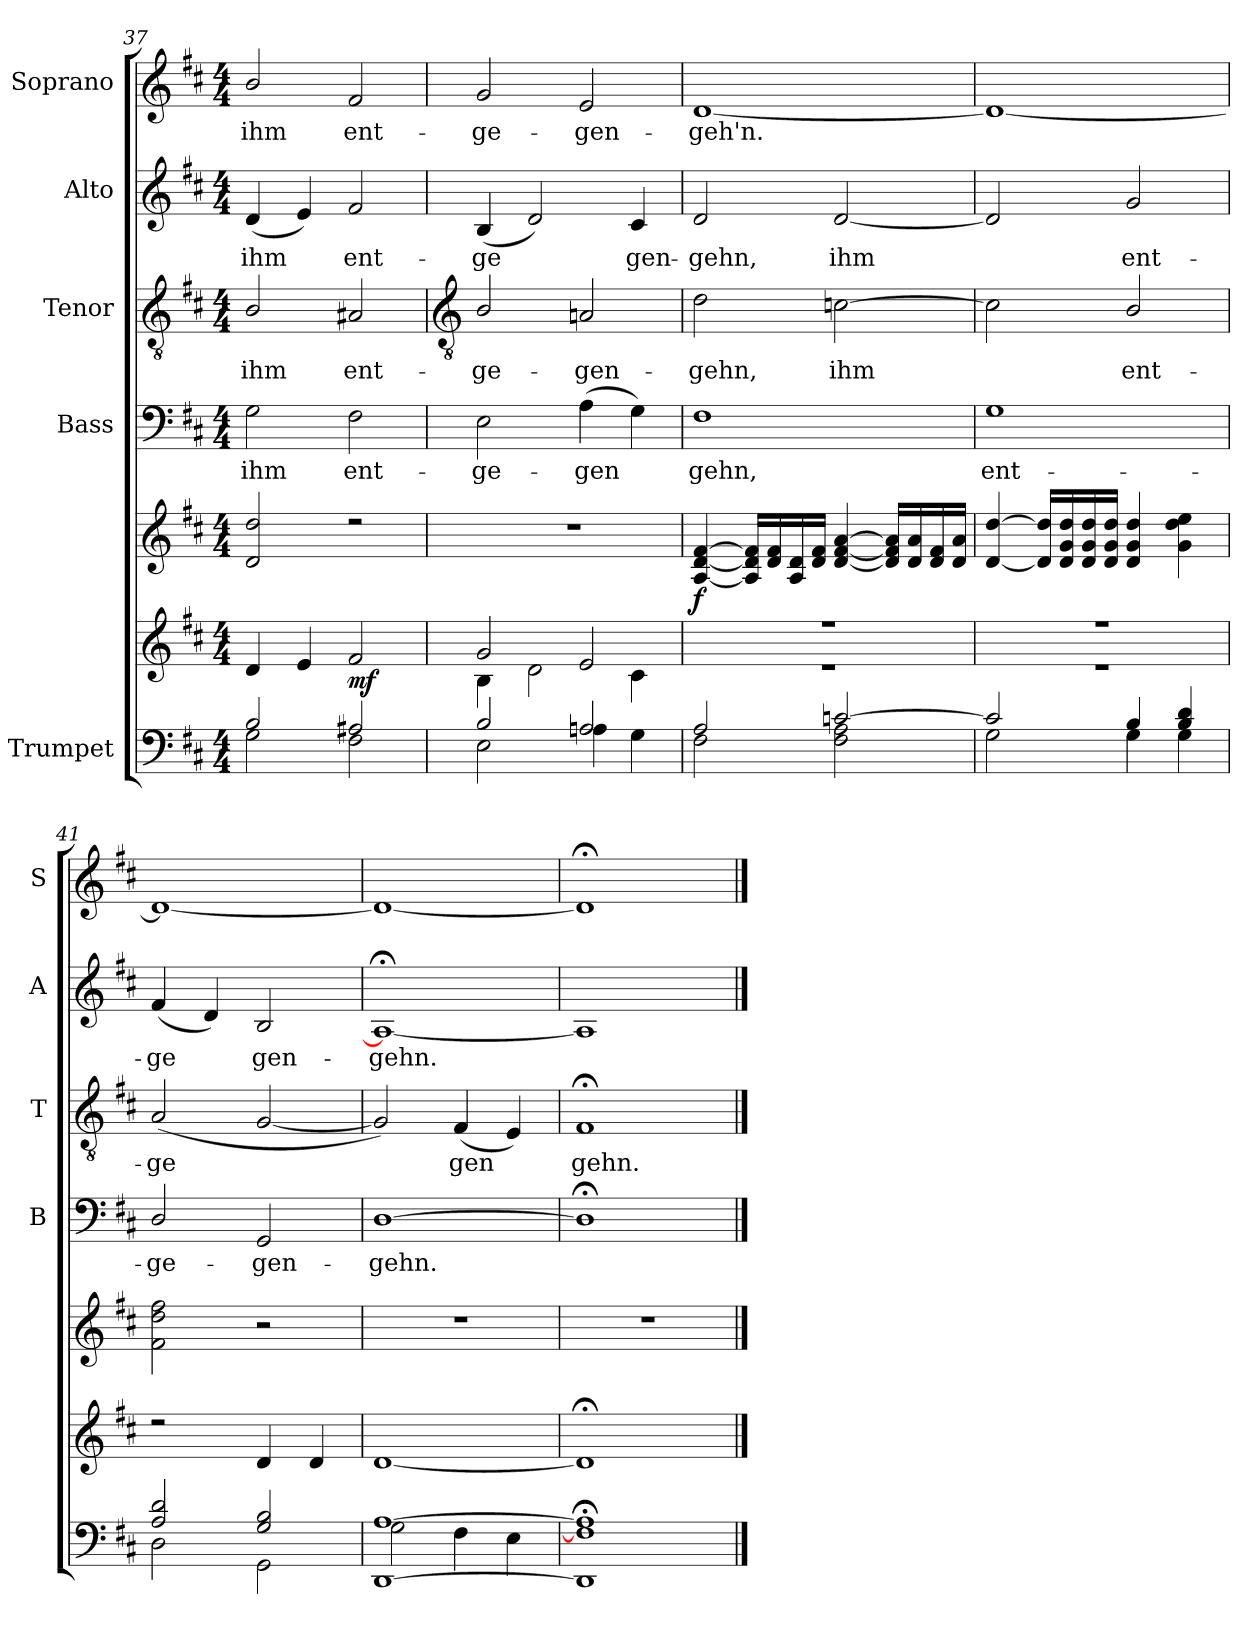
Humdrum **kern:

**kern	**kern	**kern	**dynam	**kern	**text	**kern	**text	**kern	**text	**kern	**text
*part5	*part5	*part5	*part5	*part4	*part4	*part3	*part3	*part2	*part2	*part1	*part1
*staff7	*staff6	*staff5	*staff5/6/7	*staff4	*staff4	*staff3	*staff3	*staff2	*staff2	*staff1	*staff1
*I"Trumpet	*	*	*	*I"Bass	*	*I"Tenor	*	*I"Alto	*	*I"Soprano	*
*	*	*	*	*I'B	*	*I'T	*	*I'A	*	*I'S	*
*clefF4	*clefG2	*clefG2	*	*clefF4	*	*clefGv2	*	*clefG2	*	*clefG2	*
*k[f#c#]	*k[f#c#]	*k[f#c#]	*	*k[f#c#]	*	*k[f#c#]	*	*k[f#c#]	*	*k[f#c#]	*
*D:	*D:	*D:	*	*D:	*	*D:	*	*D:	*	*D:	*
*M4/4	*M4/4	*M4/4	*	*M4/4	*	*M4/4	*	*M4/4	*	*M4/4	*
=37	=37	=37	=37	=37	=37	=37	=37	=37	=37	=37	=37
*^	*^	*^	*	*	*	*	*	*	*	*	*
!	!	!	!	!	!	!	!	!LO:LY:b	!	!LO:LY:b	!	!LO:LY:b	!	!LO:LY:b
2B/	2G\	4d/	2ryy	2d/ 2dd/	1ryy	.	2G	ihm	2B/	ihm	(<4d	ihm	2b/	ihm
.	.	4e/	.	.	.	.	.	.	.	.	4e)	.	.	.
!	!	!	!	!	!	!LO:DY:a=3	!	!LO:LY:b	!	!LO:LY:b	!	!LO:LY:b	!	!LO:LY:b
2A#X/	2F#\	2f#/	2ryy	2r	.	mf	2F#	ent-	2A#X	ent-	2f#	ent-	2f#	ent-
*	*	*	*	*v	*v	*	*	*	*	*	*	*	*	*
!!LO:LB:g=z
=38	=38	=38	=38	=38	=38	=38	=38	=38	=38	=38	=38	=38	=38
*	*	*	*	*	*	*	*	*clefGv2	*	*	*	*	*
!	!	!	!	!	!	!	!LO:LY:b	!	!LO:LY:b	!	!LO:LY:b	!	!LO:LY:b
2B/	2E\	2g/	4B\	1r	.	2E	-ge-	2B/	-ge-	(<4B	-ge	2g	-ge-
.	.	.	2d\	.	.	.	.	.	.	2d)	.	.	.
!	!	!	!	!	!	!	!LO:LY:b	!	!LO:LY:b	!	!	!	!LO:LY:b
2A/	4An\	2e/	.	.	.	(>4A	-gen	2An	-gen-	.	.	2e	-gen-
!	!	!	!	!	!	!	!	!	!	!	!LO:LY:b	!	!
.	4G\	.	4c#\	.	.	4G)	.	.	.	4c#	gen-	.	.
=39	=39	=39	=39	=39	=39	=39	=39	=39	=39	=39	=39	=39	=39
!	!	!	!	!	!LO:DY:b	!	!LO:LY:b	!	!LO:LY:b	!	!LO:LY:b	!	!LO:LY:b
2A/	2F#\	1r	1r	[4A [4d [4f#	f	1F#	gehn,	2d	-gehn,	2d	-gehn,	[1d	-geh'n.
.	.	.	.	16A] 16d] 16f#]LL	.	.	.	.	.	.	.	.	.
.	.	.	.	16d 16f#	.	.	.	.	.	.	.	.	.
.	.	.	.	16A 16d	.	.	.	.	.	.	.	.	.
.	.	.	.	16d 16f#JJ	.	.	.	.	.	.	.	.	.
!	!	!	!	!	!	!	!	!	!LO:LY:b	!	!LO:LY:b	!	!
[2cn/	2F#\ 2A\	.	.	[4d [4f# [4a	.	.	.	[2cn	ihm	[2d	ihm	.	.
.	.	.	.	16d] 16f#] 16a]LL	.	.	.	.	.	.	.	.	.
.	.	.	.	16d 16a	.	.	.	.	.	.	.	.	.
.	.	.	.	16d 16f#	.	.	.	.	.	.	.	.	.
.	.	.	.	16d 16aJJ	.	.	.	.	.	.	.	.	.
=40	=40	=40	=40	=40	=40	=40	=40	=40	=40	=40	=40	=40	=40
!	!	!	!	!	!	!	!LO:LY:b	!	!	!	!	!	!
2c/]	2G\	1r	1r	[4d [4dd	.	1G	ent-	2c]	.	2d]	.	1d_	.
.	.	.	.	16d] 16dd]LL	.	.	.	.	.	.	.	.	.
.	.	.	.	16d 16g 16dd	.	.	.	.	.	.	.	.	.
.	.	.	.	16d 16g 16dd	.	.	.	.	.	.	.	.	.
.	.	.	.	16d 16g 16ddJJ	.	.	.	.	.	.	.	.	.
!	!	!	!	!	!	!	!	!	!LO:LY:b	!	!LO:LY:b	!	!
4B/	4G\	.	.	4d 4g 4dd	.	.	.	2B/	ent-	2g	ent-	.	.
4B/ 4d/	4G\	.	.	4g 4dd 4ee	.	.	.	.	.	.	.	.	.
=41	=41	=41	=41	=41	=41	=41	=41	=41	=41	=41	=41	=41	=41
!	!	!	!	!	!	!	!LO:LY:b	!	!LO:LY:b	!	!LO:LY:b	!	!
2A/ 2d/	2D\	2r	1ryy	2f# 2dd 2ff#	.	2D/	-ge-	(<2A	-ge	(<4f#	-ge	1d_	.
.	.	.	.	.	.	.	.	.	.	4d)	.	.	.
!	!	!	!	!	!	!	!LO:LY:b	!	!	!	!LO:LY:b	!	!
2G/ 2B/	2GG\	4d/	.	2r	.	2GG	-gen-	[2G	.	2B	gen-	.	.
.	.	4d/	.	.	.	.	.	.	.	.	.	.	.
=42	=42	=42	=42	=42	=42	=42	=42	=42	=42	=42	=42	=42	=42
!	!	!	!	!	!	!	!LO:LY:b	!	!	!	!LO:LY:b	!	!
[1DD/ [1A/	2G\	[1d/	2ryy	1r	.	[1D	-gehn.	2G])	.	1A;<_	-gehn.	1d_	.
!	!	!	!	!	!	!	!	!	!LO:LY:b	!	!	!	!
.	4F#\	.	2ryy	.	.	.	.	(<4F#	gen	.	.	.	.
.	4E\	.	.	.	.	.	.	4E)	.	.	.	.	.
*	*	*v	*v	*	*	*	*	*	*	*	*	*	*
=43	=43	=43	=43	=43	=43	=43	=43	=43	=43	=43	=43	=43
!	!	!	!	!	!	!	!	!LO:LY:b	!	!	!	!
1DD/]; 1F#/]; 1A/];	2ryy	1d;</]	1r	.	1D;<]	.	1F#;<	gehn.	1A]	.	1d;<]	.
.	2ryy	.	.	.	.	.	.	.	.	.	.	.
*v	*v	*	*	*	*	*	*	*	*	*	*	*
==	==	==	==	==	==	==	==	==	==	==	==
*-	*-	*-	*-	*-	*-	*-	*-	*-	*-	*-	*-
